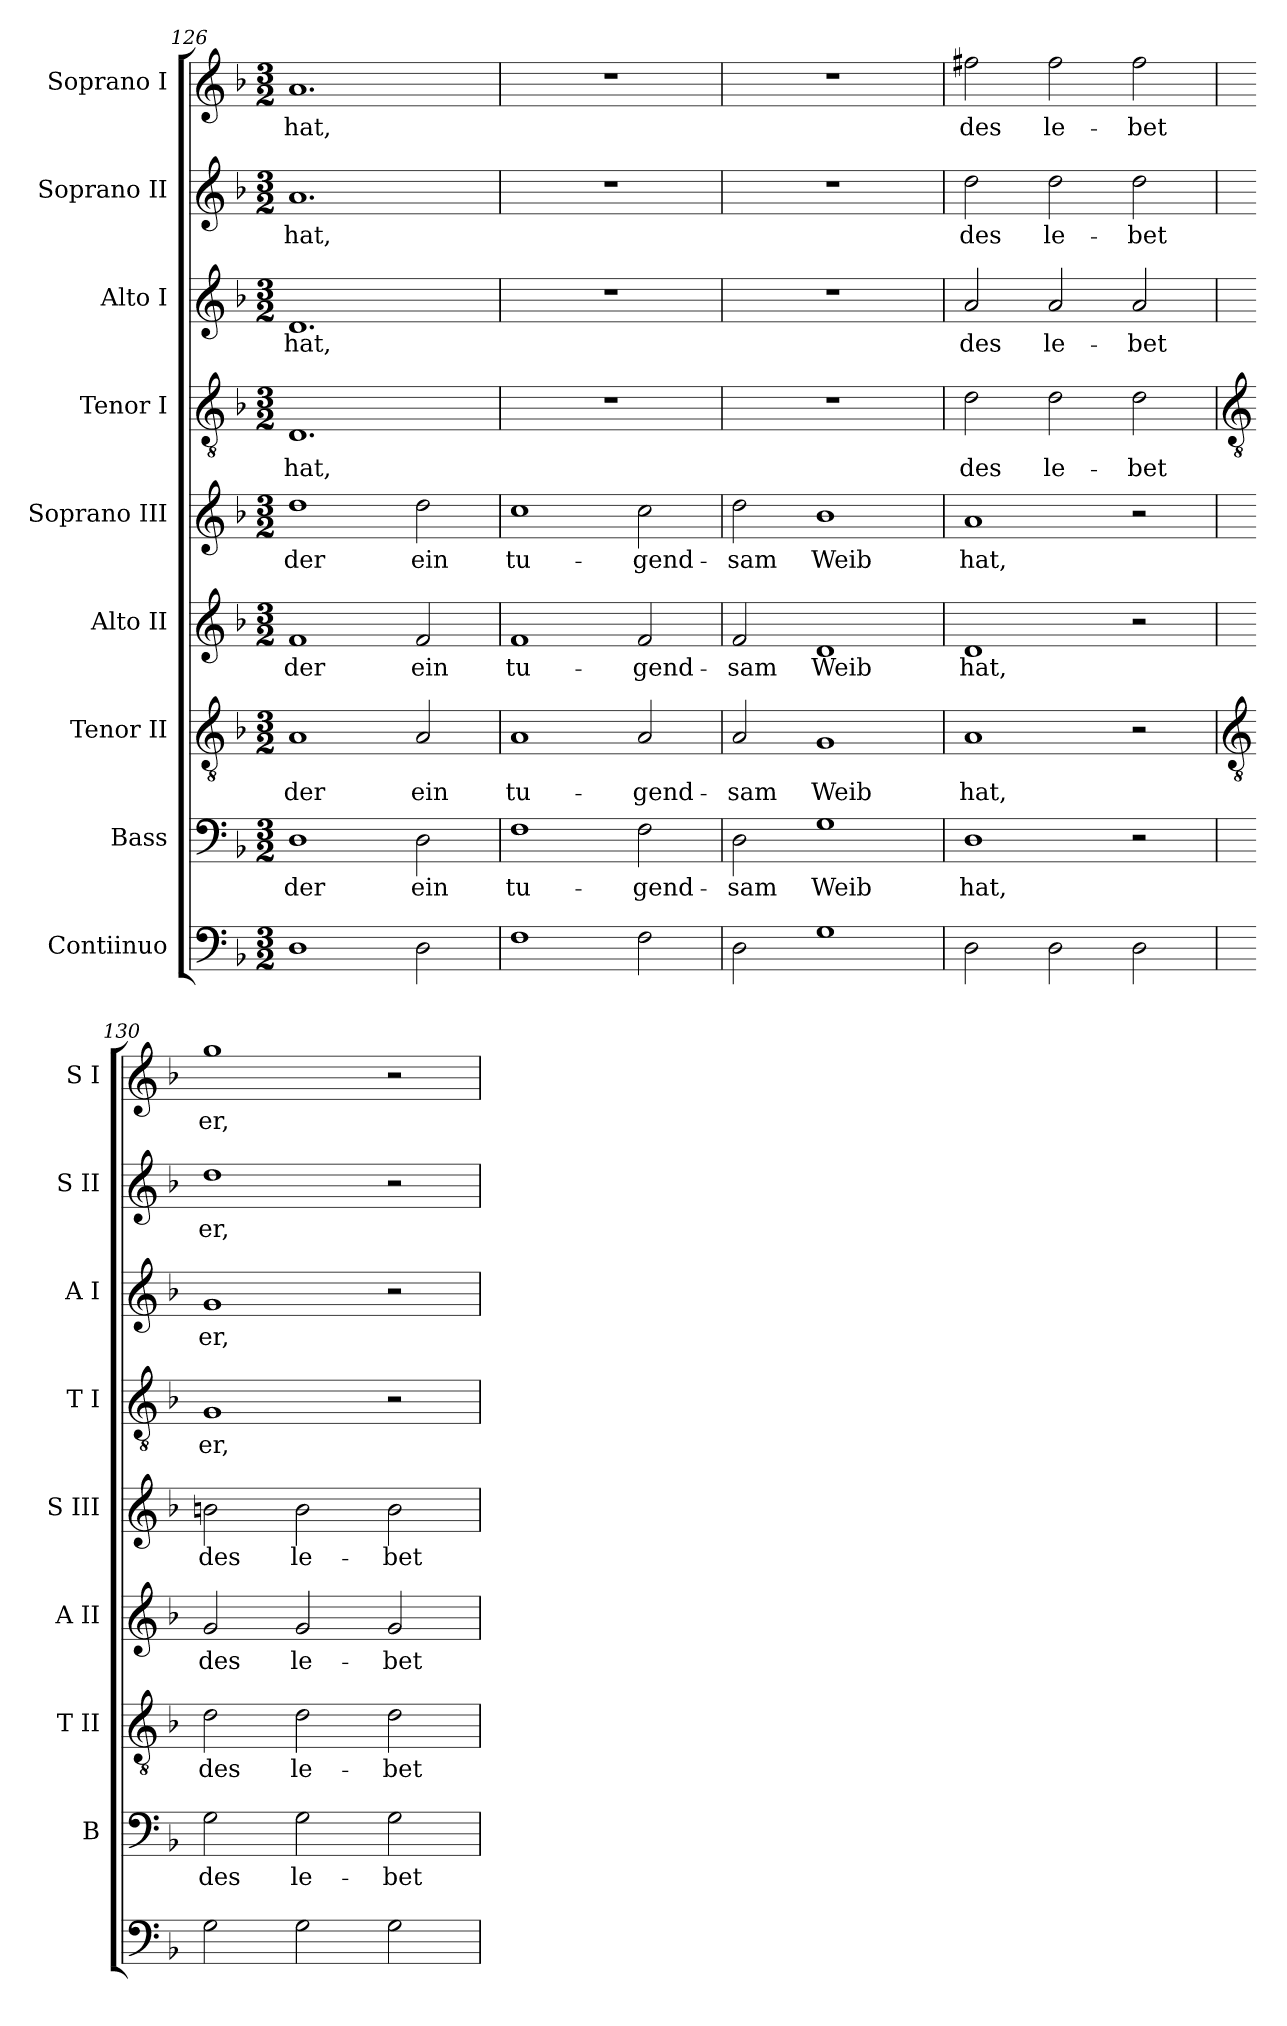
**kern	**kern	**text	**kern	**text	**kern	**text	**kern	**text	**kern	**text	**kern	**text	**kern	**text	**kern	**text
*part9	*part8	*part8	*part7	*part7	*part6	*part6	*part5	*part5	*part4	*part4	*part3	*part3	*part2	*part2	*part1	*part1
*staff9	*staff8	*staff8	*staff7	*staff7	*staff6	*staff6	*staff5	*staff5	*staff4	*staff4	*staff3	*staff3	*staff2	*staff2	*staff1	*staff1
*I"Contiinuo	*I"Bass	*	*I"Tenor II	*	*I"Alto II	*	*I"Soprano III	*	*I"Tenor I	*	*I"Alto I	*	*I"Soprano II	*	*I"Soprano I	*
*	*I'B	*	*I'T II	*	*I'A II	*	*I'S III	*	*I'T I	*	*I'A I	*	*I'S II	*	*I'S I	*
*clefF4	*clefF4	*	*clefGv2	*	*clefG2	*	*clefG2	*	*clefGv2	*	*clefG2	*	*clefG2	*	*clefG2	*
*k[b-]	*k[b-]	*	*k[b-]	*	*k[b-]	*	*k[b-]	*	*k[b-]	*	*k[b-]	*	*k[b-]	*	*k[b-]	*
*F:	*F:	*	*F:	*	*F:	*	*F:	*	*F:	*	*F:	*	*F:	*	*F:	*
*M3/2	*M3/2	*	*M3/2	*	*M3/2	*	*M3/2	*	*M3/2	*	*M3/2	*	*M3/2	*	*M3/2	*
=126	=126	=126	=126	=126	=126	=126	=126	=126	=126	=126	=126	=126	=126	=126	=126	=126
!	!	!LO:LY:b	!	!LO:LY:b	!	!LO:LY:b	!	!LO:LY:b	!	!LO:LY:b	!	!LO:LY:b	!	!LO:LY:b	!	!LO:LY:b
1D	1D	der	1A	der	1f	der	1dd	der	1.D	hat,	1.d	hat,	1.a	hat,	1.a	hat,
!	!	!LO:LY:b	!	!LO:LY:b	!	!LO:LY:b	!	!LO:LY:b	!	!	!	!	!	!	!	!
2D	2D	ein	2A	ein	2f	ein	2dd	ein	.	.	.	.	.	.	.	.
=127	=127	=127	=127	=127	=127	=127	=127	=127	=127	=127	=127	=127	=127	=127	=127	=127
!	!	!LO:LY:b	!	!LO:LY:b	!	!LO:LY:b	!	!LO:LY:b	!LO:N:vis=1	!	!LO:N:vis=1	!	!LO:N:vis=1	!	!LO:N:vis=1	!
1F	1F	tu-	1A	tu-	1f	tu-	1cc	tu-	1.r	.	1.r	.	1.r	.	1.r	.
!	!	!LO:LY:b	!	!LO:LY:b	!	!LO:LY:b	!	!LO:LY:b	!	!	!	!	!	!	!	!
2F	2F	-gend-	2A	-gend-	2f	-gend-	2cc	-gend-	.	.	.	.	.	.	.	.
=128	=128	=128	=128	=128	=128	=128	=128	=128	=128	=128	=128	=128	=128	=128	=128	=128
!	!	!LO:LY:b	!	!LO:LY:b	!	!LO:LY:b	!	!LO:LY:b	!LO:N:vis=1	!	!LO:N:vis=1	!	!LO:N:vis=1	!	!LO:N:vis=1	!
2D	2D	-sam	2A	-sam	2f	-sam	2dd	-sam	1.r	.	1.r	.	1.r	.	1.r	.
!	!	!LO:LY:b	!	!LO:LY:b	!	!LO:LY:b	!	!LO:LY:b	!	!	!	!	!	!	!	!
1G	1G	Weib	1G	Weib	1d	Weib	1b-	Weib	.	.	.	.	.	.	.	.
=129	=129	=129	=129	=129	=129	=129	=129	=129	=129	=129	=129	=129	=129	=129	=129	=129
!	!	!LO:LY:b	!	!LO:LY:b	!	!LO:LY:b	!	!LO:LY:b	!	!LO:LY:b	!	!LO:LY:b	!	!LO:LY:b	!	!LO:LY:b
2D	1D	hat,	1A	hat,	1d	hat,	1a	hat,	2d	des	2a	des	2dd	des	2ff#X	des
!	!	!	!	!	!	!	!	!	!	!LO:LY:b	!	!LO:LY:b	!	!LO:LY:b	!	!LO:LY:b
2D	.	.	.	.	.	.	.	.	2d	le-	2a	le-	2dd	le-	2ff#	le-
!	!	!	!	!	!	!	!	!	!	!LO:LY:b	!	!LO:LY:b	!	!LO:LY:b	!	!LO:LY:b
2D	2r	.	2r	.	2r	.	2r	.	2d	-bet	2a	-bet	2dd	-bet	2ff#	-bet
!!LO:LB:g=z
=130	=130	=130	=130	=130	=130	=130	=130	=130	=130	=130	=130	=130	=130	=130	=130	=130
*	*	*	*clefGv2	*	*	*	*	*	*clefGv2	*	*	*	*	*	*	*
!	!	!LO:LY:b	!	!LO:LY:b	!	!LO:LY:b	!	!LO:LY:b	!	!LO:LY:b	!	!LO:LY:b	!	!LO:LY:b	!	!LO:LY:b
2G	2G	des	2d	des	2g	des	2bn	des	1G	er,	1g	er,	1dd	er,	1gg	er,
!	!	!LO:LY:b	!	!LO:LY:b	!	!LO:LY:b	!	!LO:LY:b	!	!	!	!	!	!	!	!
2G	2G	le-	2d	le-	2g	le-	2b	le-	.	.	.	.	.	.	.	.
!	!	!LO:LY:b	!	!LO:LY:b	!	!LO:LY:b	!	!LO:LY:b	!	!	!	!	!	!	!	!
2G	2G	-bet	2d	-bet	2g	-bet	2b	-bet	2r	.	2r	.	2r	.	2r	.
=	=	=	=	=	=	=	=	=	=	=	=	=	=	=	=	=
*-	*-	*-	*-	*-	*-	*-	*-	*-	*-	*-	*-	*-	*-	*-	*-	*-
